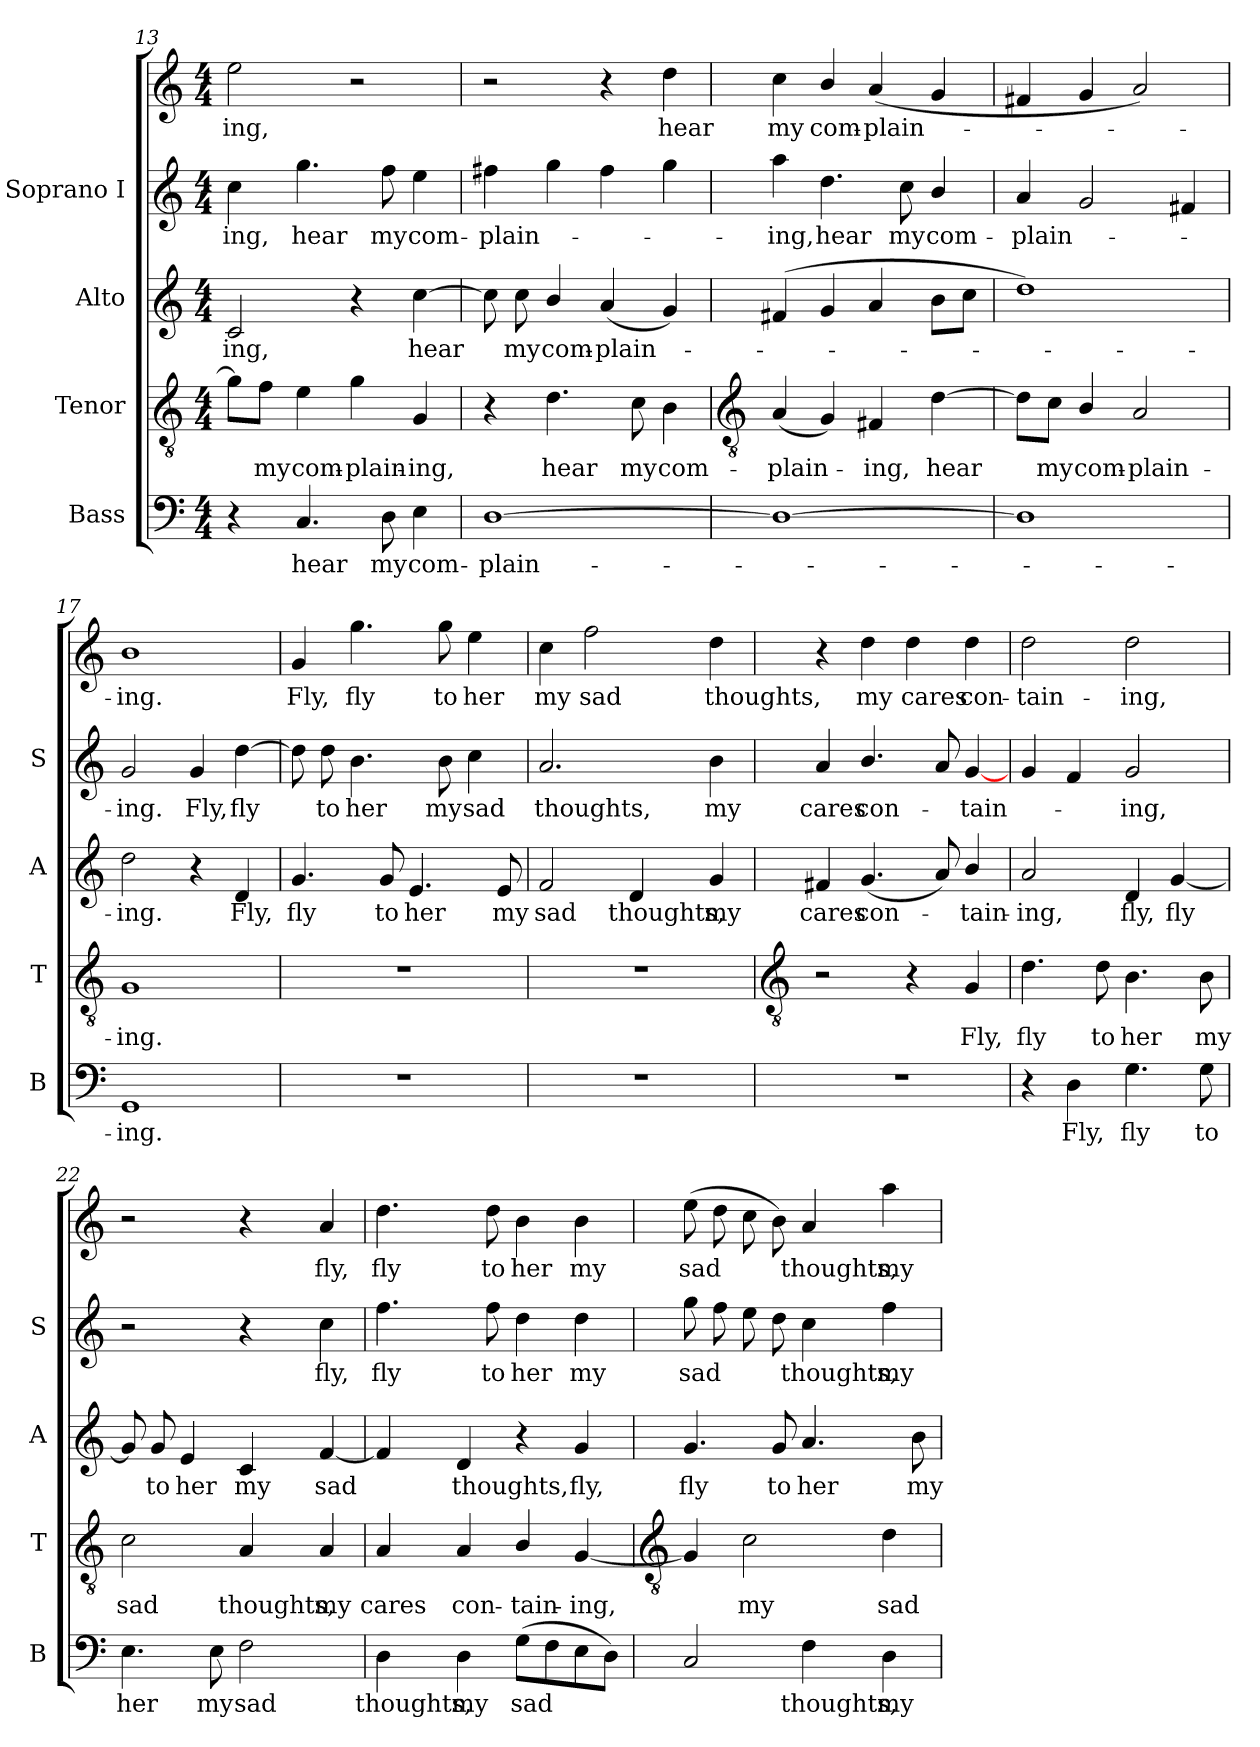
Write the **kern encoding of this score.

**kern	**text	**kern	**text	**kern	**text	**kern	**text	**kern	**text
*part4	*part4	*part3	*part3	*part2	*part2	*part1	*part1	*part1	*part1
*staff5	*staff5	*staff4	*staff4	*staff3	*staff3	*staff2	*staff2	*staff1	*staff1
*I"Bass	*	*I"Tenor	*	*I"Alto	*	*I"Soprano I	*	*	*
*I'B	*	*I'T	*	*I'A	*	*I'S	*	*	*
*clefF4	*	*clefGv2	*	*clefG2	*	*clefG2	*	*clefG2	*
*k[]	*	*k[]	*	*k[]	*	*k[]	*	*k[]	*
*C:	*	*C:	*	*C:	*	*C:	*	*C:	*
*M4/4	*	*M4/4	*	*M4/4	*	*M4/4	*	*M4/4	*
=13	=13	=13	=13	=13	=13	=13	=13	=13	=13
!	!	!	!	!	!LO:LY:b	!	!LO:LY:b	!	!LO:LY:b
4r	.	8g\L]	.	2c	-ing,	4cc	ing,	2ee	ing,
!	!	!	!LO:LY:b	!	!	!	!	!	!
.	.	8f\J	my	.	.	.	.	.	.
!	!LO:LY:b	!	!LO:LY:b	!	!	!	!LO:LY:b	!	!
4.C	hear	4e	com-	.	.	4.gg	hear	.	.
!	!	!	!LO:LY:b	!	!	!	!	!	!
.	.	4g	-plain-	4r	.	.	.	2r	.
!	!LO:LY:b	!	!	!	!	!	!LO:LY:b	!	!
8D	my	.	.	.	.	8ff	my	.	.
!	!LO:LY:b	!	!LO:LY:b	!	!LO:LY:b	!	!LO:LY:b	!	!
4E	com-	4G	-ing,	[4cc	hear	4ee	com-	.	.
=14	=14	=14	=14	=14	=14	=14	=14	=14	=14
!	!LO:LY:b	!	!	!	!	!	!LO:LY:b	!	!
[1D	-plain-	4r	.	8cc]	.	4ff#X	plain-	2r	.
!	!	!	!	!	!LO:LY:b	!	!	!	!
.	.	.	.	8cc	my	.	.	.	.
!	!	!	!LO:LY:b	!	!LO:LY:b	!	!	!	!
.	.	4.d	hear	4b/	com-	4gg	.	.	.
!	!	!	!	!	!LO:LY:b	!	!	!	!
.	.	.	.	(<4a	-plain-	4ff#	.	4r	.
!	!	!	!LO:LY:b	!	!	!	!	!	!
.	.	8c	my	.	.	.	.	.	.
!	!	!	!LO:LY:b	!	!	!	!	!	!LO:LY:b
.	.	4B	com-	4g)	.	4gg	.	4dd	-hear
!!LO:LB:g=z
=15	=15	=15	=15	=15	=15	=15	=15	=15	=15
*	*	*clefGv2	*	*	*	*	*	*	*
!	!	!	!LO:LY:b	!	!	!	!LO:LY:b	!	!LO:LY:b
1D_	.	(<4A	-plain-	(<4f#X	.	4aa	ing,	4cc	my
!	!	!	!	!	!	!	!LO:LY:b	!	!LO:LY:b
.	.	4G)	.	4g	.	4.dd	hear	4b/	com-
!	!	!	!LO:LY:b	!	!	!	!	!	!LO:LY:b
.	.	4F#X	ing,	4a	.	.	.	(<4a	-plain-
!	!	!	!	!	!	!	!LO:LY:b	!	!
.	.	.	.	.	.	8cc	my	.	.
!	!	!	!LO:LY:b	!	!	!	!LO:LY:b	!	!
.	.	[4d	hear	8bL	.	4b/	com-	4g	.
.	.	.	.	8ccJ	.	.	.	.	.
=16	=16	=16	=16	=16	=16	=16	=16	=16	=16
!	!	!	!	!	!	!	!LO:LY:b	!	!
1D]	.	8d\L]	.	1dd)	.	4a	-plain-	4f#X	.
!	!	!	!LO:LY:b	!	!	!	!	!	!
.	.	8c\J	my	.	.	.	.	.	.
!	!	!	!LO:LY:b	!	!	!	!	!	!
.	.	4B/	com-	.	.	2g	.	4g	.
!	!	!	!LO:LY:b	!	!	!	!	!	!
.	.	2A	-plain-	.	.	.	.	2a)	.
.	.	.	.	.	.	4f#X	.	.	.
=17	=17	=17	=17	=17	=17	=17	=17	=17	=17
!	!LO:LY:b	!	!LO:LY:b	!	!LO:LY:b	!	!LO:LY:b	!	!LO:LY:b
1GG	ing.	1G	-ing.	2dd	ing.	2g	ing.	1b	ing.
!	!	!	!	!	!	!	!LO:LY:b	!	!
.	.	.	.	4r	.	4g	Fly,	.	.
!	!	!	!	!	!LO:LY:b	!	!LO:LY:b	!	!
.	.	.	.	4d	Fly,	[4dd	fly	.	.
=18	=18	=18	=18	=18	=18	=18	=18	=18	=18
!	!	!	!	!	!LO:LY:b	!	!	!	!LO:LY:b
1r	.	1r	.	4.g	fly	8dd]	.	4g	Fly,
!	!	!	!	!	!	!	!LO:LY:b	!	!
.	.	.	.	.	.	8dd	to	.	.
!	!	!	!	!	!	!	!LO:LY:b	!	!LO:LY:b
.	.	.	.	.	.	4.b	her	4.gg	fly
!	!	!	!	!	!LO:LY:b	!	!	!	!
.	.	.	.	8g	to	.	.	.	.
!	!	!	!	!	!LO:LY:b	!	!	!	!
.	.	.	.	4.e	her	.	.	.	.
!	!	!	!	!	!	!	!LO:LY:b	!	!LO:LY:b
.	.	.	.	.	.	8b	my	8gg	to
!	!	!	!	!	!	!	!LO:LY:b	!	!LO:LY:b
.	.	.	.	.	.	4cc	sad	4ee	her
!	!	!	!	!	!LO:LY:b	!	!	!	!
.	.	.	.	8e	my	.	.	.	.
=19	=19	=19	=19	=19	=19	=19	=19	=19	=19
!	!	!	!	!	!LO:LY:b	!	!LO:LY:b	!	!LO:LY:b
1r	.	1r	.	2f	sad	2.a	thoughts,	4cc	my
!	!	!	!	!	!	!	!	!	!LO:LY:b
.	.	.	.	.	.	.	.	2ff	sad
!	!	!	!	!	!LO:LY:b	!	!	!	!
.	.	.	.	4d	thoughts,	.	.	.	.
!	!	!	!	!	!LO:LY:b	!	!LO:LY:b	!	!LO:LY:b
.	.	.	.	4g	my	4b	my	4dd	thoughts,
!!LO:LB:g=z
=20	=20	=20	=20	=20	=20	=20	=20	=20	=20
*	*	*clefGv2	*	*	*	*	*	*	*
!	!	!	!	!	!LO:LY:b	!	!LO:LY:b	!	!
1r	.	2r	.	4f#X	cares	4a	-cares	4r	.
!	!	!	!	!	!LO:LY:b	!	!LO:LY:b	!	!LO:LY:b
.	.	.	.	(<4.g	con-	4.b/	con-	4dd	my
!	!	!	!	!	!	!	!	!	!LO:LY:b
.	.	4r	.	.	.	.	.	4dd	cares
.	.	.	.	8a)	.	8a	.	.	.
!	!	!	!LO:LY:b	!	!LO:LY:b	!	!LO:LY:b	!	!LO:LY:b
.	.	4G	Fly,	4b/	tain-	[4g	tain-	4dd	con-
=21	=21	=21	=21	=21	=21	=21	=21	=21	=21
!	!	!	!LO:LY:b	!	!LO:LY:b	!	!	!	!LO:LY:b
4r	.	4.d	fly	2a	-ing,	4g	.	2dd	tain-
!	!LO:LY:b	!	!	!	!	!	!	!	!
4D	Fly,	.	.	.	.	4f	.	.	.
!	!	!	!LO:LY:b	!	!	!	!	!	!
.	.	8d	to	.	.	.	.	.	.
!	!LO:LY:b	!	!LO:LY:b	!	!LO:LY:b	!	!LO:LY:b	!	!LO:LY:b
4.G	fly	4.B	her	4d	fly,	2g	ing,	2dd	-ing,
!	!	!	!	!	!LO:LY:b	!	!	!	!
.	.	.	.	[4g	fly	.	.	.	.
!	!LO:LY:b	!	!LO:LY:b	!	!	!	!	!	!
8G	to	8B	my	.	.	.	.	.	.
=22	=22	=22	=22	=22	=22	=22	=22	=22	=22
!	!LO:LY:b	!	!LO:LY:b	!	!	!	!	!	!
4.E	her	2c	sad	8g]	.	2r	.	2r	.
!	!	!	!	!	!LO:LY:b	!	!	!	!
.	.	.	.	8g	to	.	.	.	.
!	!	!	!	!	!LO:LY:b	!	!	!	!
.	.	.	.	4e	her	.	.	.	.
!	!LO:LY:b	!	!	!	!	!	!	!	!
8E	my	.	.	.	.	.	.	.	.
!	!LO:LY:b	!	!LO:LY:b	!	!LO:LY:b	!	!	!	!
2F	sad	4A	thoughts,	4c	my	4r	.	4r	.
!	!	!	!LO:LY:b	!	!LO:LY:b	!	!LO:LY:b	!	!LO:LY:b
.	.	4A	my	[4f	sad	4cc	fly,	4a	fly,
=23	=23	=23	=23	=23	=23	=23	=23	=23	=23
!	!LO:LY:b	!	!LO:LY:b	!	!	!	!LO:LY:b	!	!LO:LY:b
4D	thoughts,	4A	cares	4f]	.	4.ff	fly	4.dd	fly
!	!LO:LY:b	!	!LO:LY:b	!	!LO:LY:b	!	!	!	!
4D	my	4A	con-	4d	thoughts,	.	.	.	.
!	!	!	!	!	!	!	!LO:LY:b	!	!LO:LY:b
.	.	.	.	.	.	8ff	to	8dd	to
!	!LO:LY:b	!	!LO:LY:b	!	!	!	!LO:LY:b	!	!LO:LY:b
(>8GL	sad	4B/	-tain-	4r	.	4dd	her	4b	her
8F	.	.	.	.	.	.	.	.	.
!	!	!	!LO:LY:b	!	!LO:LY:b	!	!LO:LY:b	!	!LO:LY:b
8E	.	[4G	-ing,	4g	fly,	4dd	my	4b	my
8DJ)	.	.	.	.	.	.	.	.	.
!!LO:LB:g=z
=24	=24	=24	=24	=24	=24	=24	=24	=24	=24
*	*	*clefGv2	*	*	*	*	*	*	*
!	!	!	!	!	!LO:LY:b	!	!LO:LY:b	!	!LO:LY:b
2C	.	4G]	.	4.g	fly	8gg	sad	(>8eeL	sad
.	.	.	.	.	.	8ff	.	8dd	.
!	!	!	!LO:LY:b	!	!	!	!	!	!
.	.	2c	my	.	.	8ee	.	8cc	.
!	!	!	!	!	!LO:LY:b	!	!	!	!
.	.	.	.	8g	to	8dd	.	8b)	.
!	!LO:LY:b	!	!	!	!LO:LY:b	!	!LO:LY:b	!	!LO:LY:b
4F	thoughts,	.	.	4.a	her	4cc	thoughts,	4a	thoughts,
!	!LO:LY:b	!	!LO:LY:b	!	!	!	!LO:LY:b	!	!LO:LY:b
4D	my	4d	sad	.	.	4ff	my	4aa	my
!	!	!	!	!	!LO:LY:b	!	!	!	!
.	.	.	.	8b	my	.	.	.	.
=	=	=	=	=	=	=	=	=	=
*-	*-	*-	*-	*-	*-	*-	*-	*-	*-
